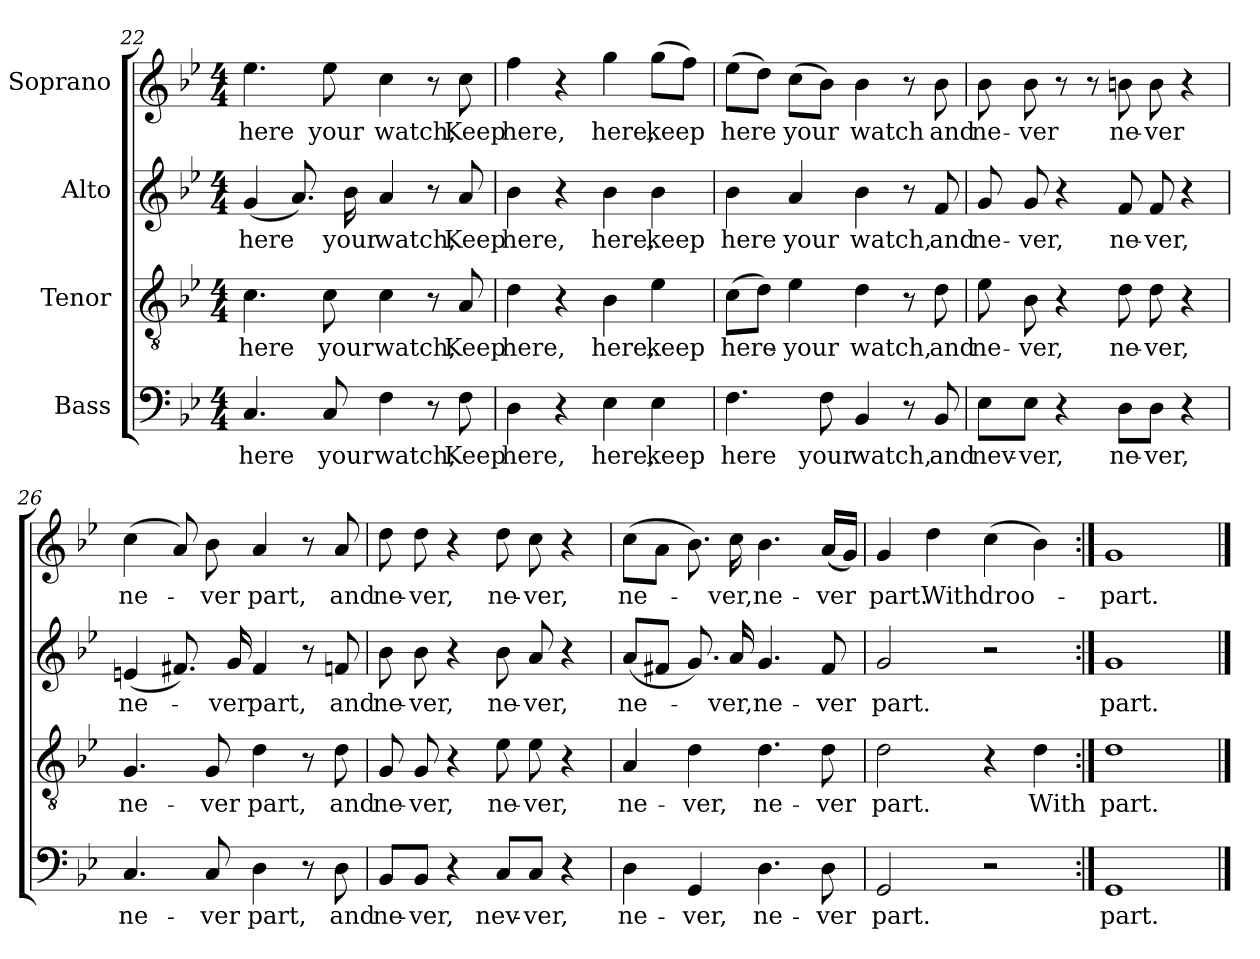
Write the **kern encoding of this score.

**kern	**text	**kern	**text	**kern	**text	**kern	**text
*part4	*part4	*part3	*part3	*part2	*part2	*part1	*part1
*staff4	*staff4	*staff3	*staff3	*staff2	*staff2	*staff1	*staff1
*I"Bass	*	*I"Tenor	*	*I"Alto	*	*I"Soprano	*
!!LO:LB:g=z
*clefF4	*	*clefGv2	*	*clefG2	*	*clefG2	*
*k[b-e-]	*	*k[b-e-]	*	*k[b-e-]	*	*k[b-e-]	*
*M4/4	*	*M4/4	*	*M4/4	*	*M4/4	*
=22	=22	=22	=22	=22	=22	=22	=22
!	!LO:LY:b	!	!LO:LY:b	!	!LO:LY:b	!	!LO:LY:b
4.C/	here	4.c\	here	(4g/	here	4.ee-\	here
.	.	.	.	8.a/)	.	.	.
!	!LO:LY:b	!	!LO:LY:b	!	!	!	!LO:LY:b
8C/	your	8c\	your	.	.	8ee-\	your
!	!	!	!	!	!LO:LY:b	!	!
.	.	.	.	16b-\	your	.	.
!	!LO:LY:b	!	!LO:LY:b	!	!LO:LY:b	!	!LO:LY:b
4F\	watch,	4c\	watch,	4a/	watch,	4cc\	watch,
8r	.	8r	.	8r	.	8r	.
!	!LO:LY:b	!	!LO:LY:b	!	!LO:LY:b	!	!LO:LY:b
8F\	Keep	8A/	Keep	8a/	Keep	8cc\	Keep
=23	=23	=23	=23	=23	=23	=23	=23
!	!LO:LY:b	!	!LO:LY:b	!	!LO:LY:b	!	!LO:LY:b
4D\	here,	4d\	here,	4b-\	here,	4ff\	here,
4r	.	4r	.	4r	.	4r	.
!	!LO:LY:b	!	!LO:LY:b	!	!LO:LY:b	!	!LO:LY:b
4E-\	here,	4B-\	here,	4b-\	here,	4gg\	here,
!	!LO:LY:b	!	!LO:LY:b	!	!LO:LY:b	!	!LO:LY:b
4E-\	keep	4e-\	keep	4b-\	keep	(8gg\L	keep
.	.	.	.	.	.	8ff\J)	.
=24	=24	=24	=24	=24	=24	=24	=24
!	!LO:LY:b	!	!LO:LY:b	!	!LO:LY:b	!	!LO:LY:b
4.F\	here	(8c\L	here-	4b-\	here	(8ee-\L	here
.	.	8d\J)	.	.	.	8dd\J)	.
!	!	!	!LO:LY:b	!	!LO:LY:b	!	!LO:LY:b
.	.	4e-\	-your	4a/	your	(8cc\L	your
!	!LO:LY:b	!	!	!	!	!	!
8F\	your	.	.	.	.	8b-\J)	.
!	!LO:LY:b	!	!LO:LY:b	!	!LO:LY:b	!	!LO:LY:b
4BB-/	watch,	4d\	watch,	4b-\	watch,	4b-\	watch
8r	.	8r	.	8r	.	8r	.
!	!LO:LY:b	!	!LO:LY:b	!	!LO:LY:b	!	!LO:LY:b
8BB-/	and	8d\	and	8f/	and	8b-\	and
=25	=25	=25	=25	=25	=25	=25	=25
!	!LO:LY:b	!	!LO:LY:b	!	!LO:LY:b	!	!LO:LY:b
8E-\L	nev-	8e-\	ne-	8g/	ne-	8b-\	ne-
!	!LO:LY:b	!	!LO:LY:b	!	!LO:LY:b	!	!LO:LY:b
8E-\J	-ver,	8B-\	-ver,	8g/	-ver,	8b-\	-ver
4r	.	4r	.	4r	.	8r	.
.	.	.	.	.	.	8r	.
!	!LO:LY:b	!	!LO:LY:b	!	!LO:LY:b	!	!LO:LY:b
8D\L	ne-	8d\	ne-	8f/	ne-	8bn\	ne-
!	!LO:LY:b	!	!LO:LY:b	!	!LO:LY:b	!	!LO:LY:b
8D\J	-ver,	8d\	-ver,	8f/	-ver,	8b\	-ver
4r	.	4r	.	4r	.	4r	.
!!LO:PB:g=z
=26	=26	=26	=26	=26	=26	=26	=26
!	!LO:LY:b	!	!LO:LY:b	!	!LO:LY:b	!	!LO:LY:b
4.C/	ne-	4.G/	ne-	(4en/	ne-	(4cc\	ne-
.	.	.	.	8.f#X/)	.	8a/)	.
!	!LO:LY:b	!	!LO:LY:b	!	!	!	!LO:LY:b
8C/	-ver	8G/	-ver	.	.	8b-\	-ver
!	!	!	!	!	!LO:LY:b	!	!
.	.	.	.	16g/	-ver	.	.
!	!LO:LY:b	!	!LO:LY:b	!	!LO:LY:b	!	!LO:LY:b
4D\	part,	4d\	part,	4f#/	part,	4a/	part,
8r	.	8r	.	8r	.	8r	.
!	!LO:LY:b	!	!LO:LY:b	!	!LO:LY:b	!	!LO:LY:b
8D\	and	8d\	and	8fn/	and	8a/	and
=27	=27	=27	=27	=27	=27	=27	=27
!	!LO:LY:b	!	!LO:LY:b	!	!LO:LY:b	!	!LO:LY:b
8BB-/L	ne-	8G/	ne-	8b-\	ne-	8dd\	ne-
!	!LO:LY:b	!	!LO:LY:b	!	!LO:LY:b	!	!LO:LY:b
8BB-/J	-ver,	8G/	-ver,	8b-\	-ver,	8dd\	-ver,
4r	.	4r	.	4r	.	4r	.
!	!LO:LY:b	!	!LO:LY:b	!	!LO:LY:b	!	!LO:LY:b
8C/L	nev-	8e-\	ne-	8b-\	ne-	8dd\	ne-
!	!LO:LY:b	!	!LO:LY:b	!	!LO:LY:b	!	!LO:LY:b
8C/J	-ver,	8e-\	-ver,	8a/	-ver,	8cc\	-ver,
4r	.	4r	.	4r	.	4r	.
=28	=28	=28	=28	=28	=28	=28	=28
!	!LO:LY:b	!	!LO:LY:b	!	!LO:LY:b	!	!LO:LY:b
4D\	ne-	4A/	ne-	(8a/L	ne-	(8cc\L	ne-
.	.	.	.	8f#X/J	.	8a\J	.
!	!LO:LY:b	!	!LO:LY:b	!	!	!	!
4GG/	-ver,	4d\	-ver,	8.g/)	.	8.b-\)	.
!	!	!	!	!	!LO:LY:b	!	!LO:LY:b
.	.	.	.	16a/	-ver,	16cc\	-ver,
!	!LO:LY:b	!	!LO:LY:b	!	!LO:LY:b	!	!LO:LY:b
4.D\	ne-	4.d\	ne-	4.g/	ne-	4.b-\	ne-
!	!LO:LY:b	!	!LO:LY:b	!	!LO:LY:b	!	!LO:LY:b
8D\	-ver	8d\	-ver	8f#/	-ver	(16a/LL	-ver
.	.	.	.	.	.	16g/JJ)	.
=29	=29	=29	=29	=29	=29	=29	=29
!	!LO:LY:b	!	!LO:LY:b	!	!LO:LY:b	!	!LO:LY:b
2GG/	part.	2d\	part.	2g/	part.	4g/	-part.
!	!	!	!	!	!	!	!LO:LY:b
.	.	.	.	.	.	4dd\	With
!	!	!	!	!	!	!	!LO:LY:b
2r	.	4r	.	2r	.	(4cc\	droo-
!	!	!	!LO:LY:b	!	!	!	!
.	.	4d\	With	.	.	4b-\)	.
=30:|!	=30:|!	=30:|!	=30:|!	=30:|!	=30:|!	=30:|!	=30:|!
!	!LO:LY:b	!	!LO:LY:b	!	!LO:LY:b	!	!LO:LY:b
1GG	part.	1d	part.	1g	part.	1g	-part.
==	==	==	==	==	==	==	==
*-	*-	*-	*-	*-	*-	*-	*-
